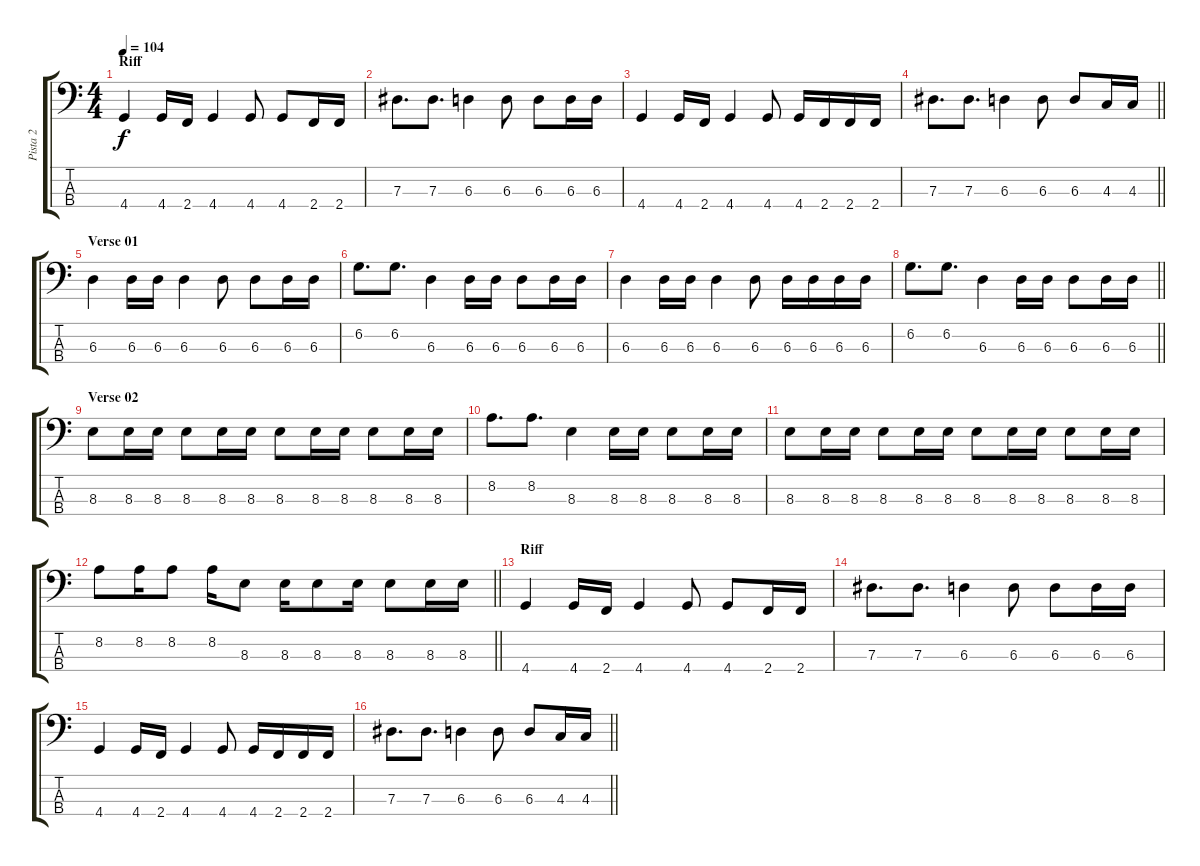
\track ("Pista 2" "Pista 2") {instrument electricbassfinger}
\staff {score tabs}
\tuning (Gb2 Db2 Ab1 Eb1) {hide}
\ts (4 4)
\section ("" "Riff")
\tempo 104
\clef f4
\ks c
4.4.4{dy f instrument electricbassfinger} 4.4.16 2.4.16 4.4.4 4.4.8 4.4.8 2.4.16 2.4.16 |
7.3.8{d} 7.3.8{d} 6.3.4 6.3.8 6.3.8 6.3.16 6.3.16 |
4.4.4 4.4.16 2.4.16 4.4.4 4.4.8 4.4.16 2.4.16 2.4.16 2.4.16 |
\barLineRight lightlight
7.3.8{d} 7.3.8{d} 6.3.4 6.3.8 6.3.8 4.3.16 4.3.16 |
\section ("" "Verse 01")
6.3.4 6.3.16 6.3.16 6.3.4 6.3.8 6.3.8 6.3.16 6.3.16 |
6.2.8{d} 6.2.8{d} 6.3.4 6.3.16 6.3.16 6.3.8 6.3.16 6.3.16 |
6.3.4 6.3.16 6.3.16 6.3.4 6.3.8 6.3.16 6.3.16 6.3.16 6.3.16 |
\barLineRight lightlight
6.2.8{d} 6.2.8{d} 6.3.4 6.3.16 6.3.16 6.3.8 6.3.16 6.3.16 |
\section ("" "Verse 02")
8.3.8 8.3.16 8.3.16 8.3.8 8.3.16 8.3.16 8.3.8 8.3.16 8.3.16 8.3.8 8.3.16 8.3.16 |
8.2.8{d} 8.2.8{d} 8.3.4 8.3.16 8.3.16 8.3.8 8.3.16 8.3.16 |
8.3.8 8.3.16 8.3.16 8.3.8 8.3.16 8.3.16 8.3.8 8.3.16 8.3.16 8.3.8 8.3.16 8.3.16 |
\barLineRight lightlight
8.2.8 8.2.16 8.2.8 8.2.16 8.3.8 8.3.16 8.3.8 8.3.16 8.3.8 8.3.16 8.3.16 |
\section ("" "Riff")
4.4.4 4.4.16 2.4.16 4.4.4 4.4.8 4.4.8 2.4.16 2.4.16 |
7.3.8{d} 7.3.8{d} 6.3.4 6.3.8 6.3.8 6.3.16 6.3.16 |
4.4.4 4.4.16 2.4.16 4.4.4 4.4.8 4.4.16 2.4.16 2.4.16 2.4.16 |
\barLineRight lightlight
7.3.8{d} 7.3.8{d} 6.3.4 6.3.8 6.3.8 4.3.16 4.3.16
